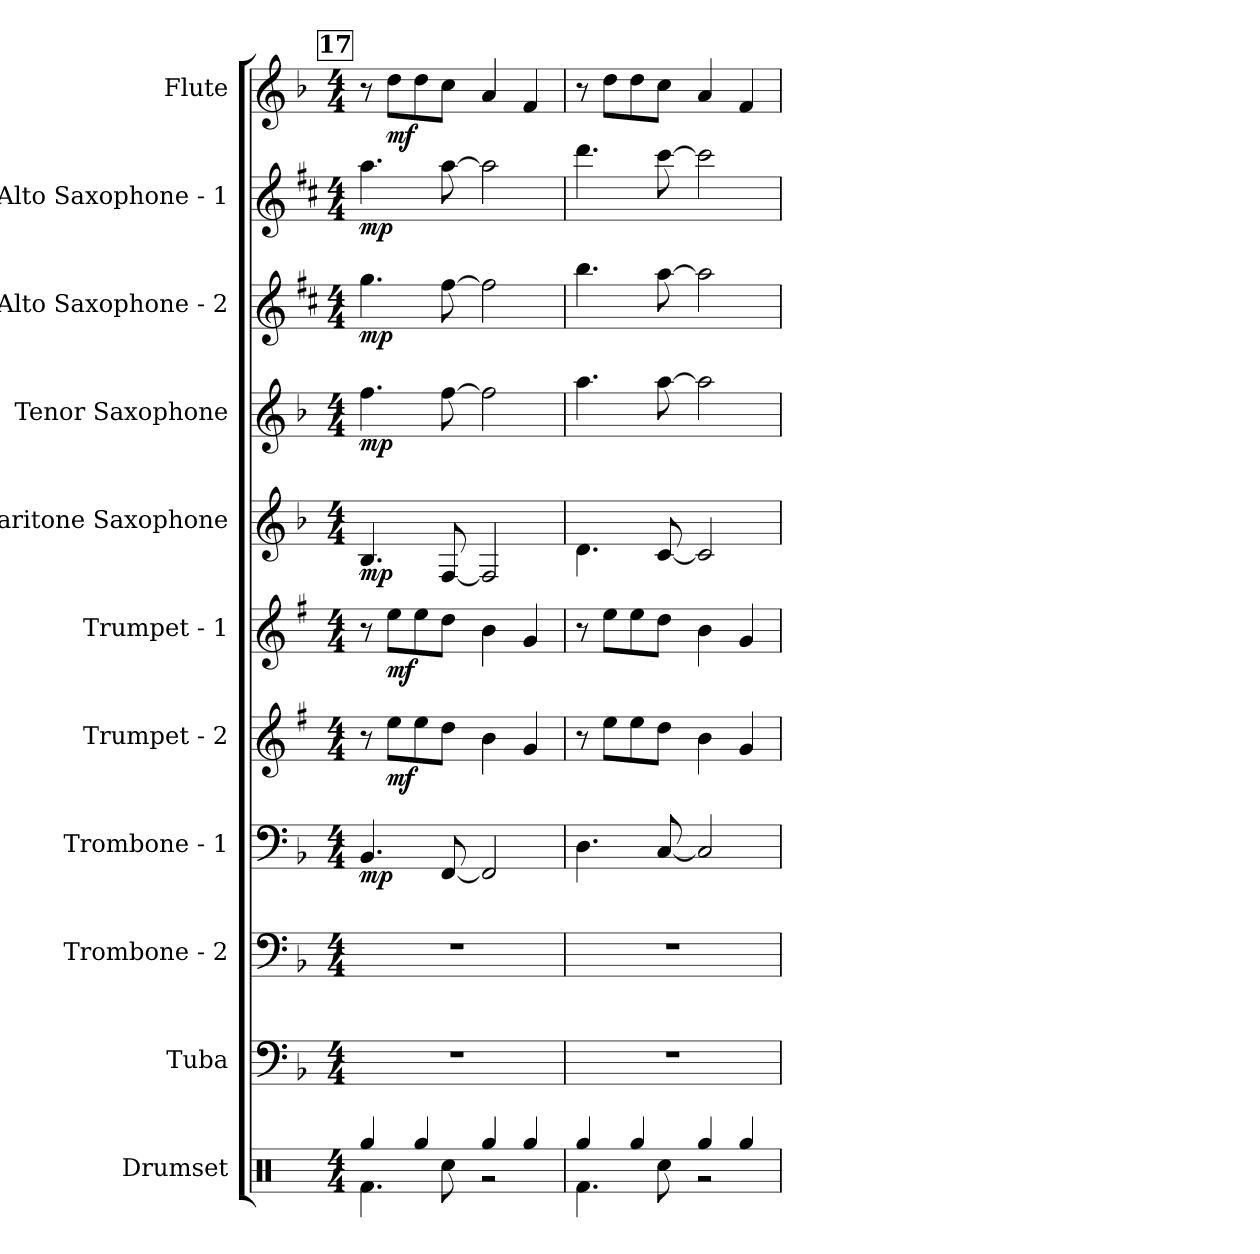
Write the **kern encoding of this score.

**kern	**kern	**kern	**kern	**dynam	**kern	**dynam	**kern	**dynam	**kern	**dynam	**kern	**dynam	**kern	**dynam	**kern	**dynam	**kern	**dynam
*part11	*part10	*part9	*part8	*part8	*part7	*part7	*part6	*part6	*part5	*part5	*part4	*part4	*part3	*part3	*part2	*part2	*part1	*part1
*staff11	*staff10	*staff9	*staff8	*staff8	*staff7	*staff7	*staff6	*staff6	*staff5	*staff5	*staff4	*staff4	*staff3	*staff3	*staff2	*staff2	*staff1	*staff1
*I"Drumset	*I"Tuba	*I"Trombone - 2	*I"Trombone - 1	*	*I"Trumpet - 2	*	*I"Trumpet - 1	*	*I"Baritone Saxophone	*	*I"Tenor Saxophone	*	*I"Alto Saxophone - 2	*	*I"Alto Saxophone - 1	*	*I"Flute	*
*I'Drs.	*I'Tba.	*I'Tbn. - 2	*I'Tbn. - 1	*	*I'Tpt.  - 2	*	*I'Tpt. - 1	*	*I'Bar. Sax.	*	*I'T. Sax.	*	*I'A. Sax. - 2	*	*I'A. Sax. - 1	*	*I'Fl.	*
!!LO:PB:g=z
*clefX	*clefF4	*clefF4	*clefF4	*	*clefG2	*	*clefG2	*	*clefG2	*	*clefG2	*	*clefG2	*	*clefG2	*	*clefG2	*
*	*	*	*	*	*ITrd1c2	*	*ITrd1c2	*	*ITrd12c21	*	*ITrd8c14	*	*ITrd5c9	*	*ITrd5c9	*	*	*
*k[]	*k[b-]	*k[b-]	*k[b-]	*	*k[b-]	*	*k[b-]	*	*k[b-]	*	*k[b-]	*	*k[b-]	*	*k[b-]	*	*k[b-]	*
*M4/4	*M4/4	*M4/4	*M4/4	*	*M4/4	*	*M4/4	*	*M4/4	*	*M4/4	*	*M4/4	*	*M4/4	*	*M4/4	*
!!LO:REH:place=s1:a:B:fs=14:t=17
=17	=17	=17	=17	=17	=17	=17	=17	=17	=17	=17	=17	=17	=17	=17	=17	=17	=17	=17
*^	*	*	*	*	*	*	*	*	*	*	*	*	*	*	*	*	*	*
!	!	!	!	!	!LO:DY:b	!	!	!	!	!	!LO:DY:b	!	!LO:DY:b	!	!LO:DY:b	!	!LO:DY:b	!	!
4Rgg/	4.Rf\	1r	1r	4.BB-/	mp	8r	.	8r	.	4.BB-/	mp	4.f\	mp	4.b-\	mp	4.cc\	mp	8r	.
!	!	!	!	!	!	!	!LO:DY:b	!	!LO:DY:b	!	!	!	!	!	!	!	!	!	!LO:DY:b
.	.	.	.	.	.	8dd\L	mf	8dd\L	mf	.	.	.	.	.	.	.	.	8dd\L	mf
4Rgg/	.	.	.	.	.	8dd\	.	8dd\	.	.	.	.	.	.	.	.	.	8dd\	.
.	8Rcc\	.	.	[8FF/	.	8cc\J	.	8cc\J	.	[8FF/	.	[8f\	.	[8a\	.	[8cc\	.	8cc\J	.
4Rgg/	2r	.	.	2FF/]	.	4a\	.	4a\	.	2FF/]	.	2f\]	.	2a\]	.	2cc\]	.	4a/	.
4Rgg/	.	.	.	.	.	4f/	.	4f/	.	.	.	.	.	.	.	.	.	4f/	.
=18	=18	=18	=18	=18	=18	=18	=18	=18	=18	=18	=18	=18	=18	=18	=18	=18	=18	=18	=18
4Rgg/	4.Rf\	1r	1r	4.D\	.	8r	.	8r	.	4.D\	.	4.a\	.	4.dd\	.	4.ff\	.	8r	.
.	.	.	.	.	.	8dd\L	.	8dd\L	.	.	.	.	.	.	.	.	.	8dd\L	.
4Rgg/	.	.	.	.	.	8dd\	.	8dd\	.	.	.	.	.	.	.	.	.	8dd\	.
.	8Rcc\	.	.	[8C/	.	8cc\J	.	8cc\J	.	[8C/	.	[8a\	.	[8cc\	.	[8ee\	.	8cc\J	.
4Rgg/	2r	.	.	2C/]	.	4a\	.	4a\	.	2C/]	.	2a\]	.	2cc\]	.	2ee\]	.	4a/	.
4Rgg/	.	.	.	.	.	4f/	.	4f/	.	.	.	.	.	.	.	.	.	4f/	.
*v	*v	*	*	*	*	*	*	*	*	*	*	*	*	*	*	*	*	*	*
=	=	=	=	=	=	=	=	=	=	=	=	=	=	=	=	=	=	=
*-	*-	*-	*-	*-	*-	*-	*-	*-	*-	*-	*-	*-	*-	*-	*-	*-	*-	*-
